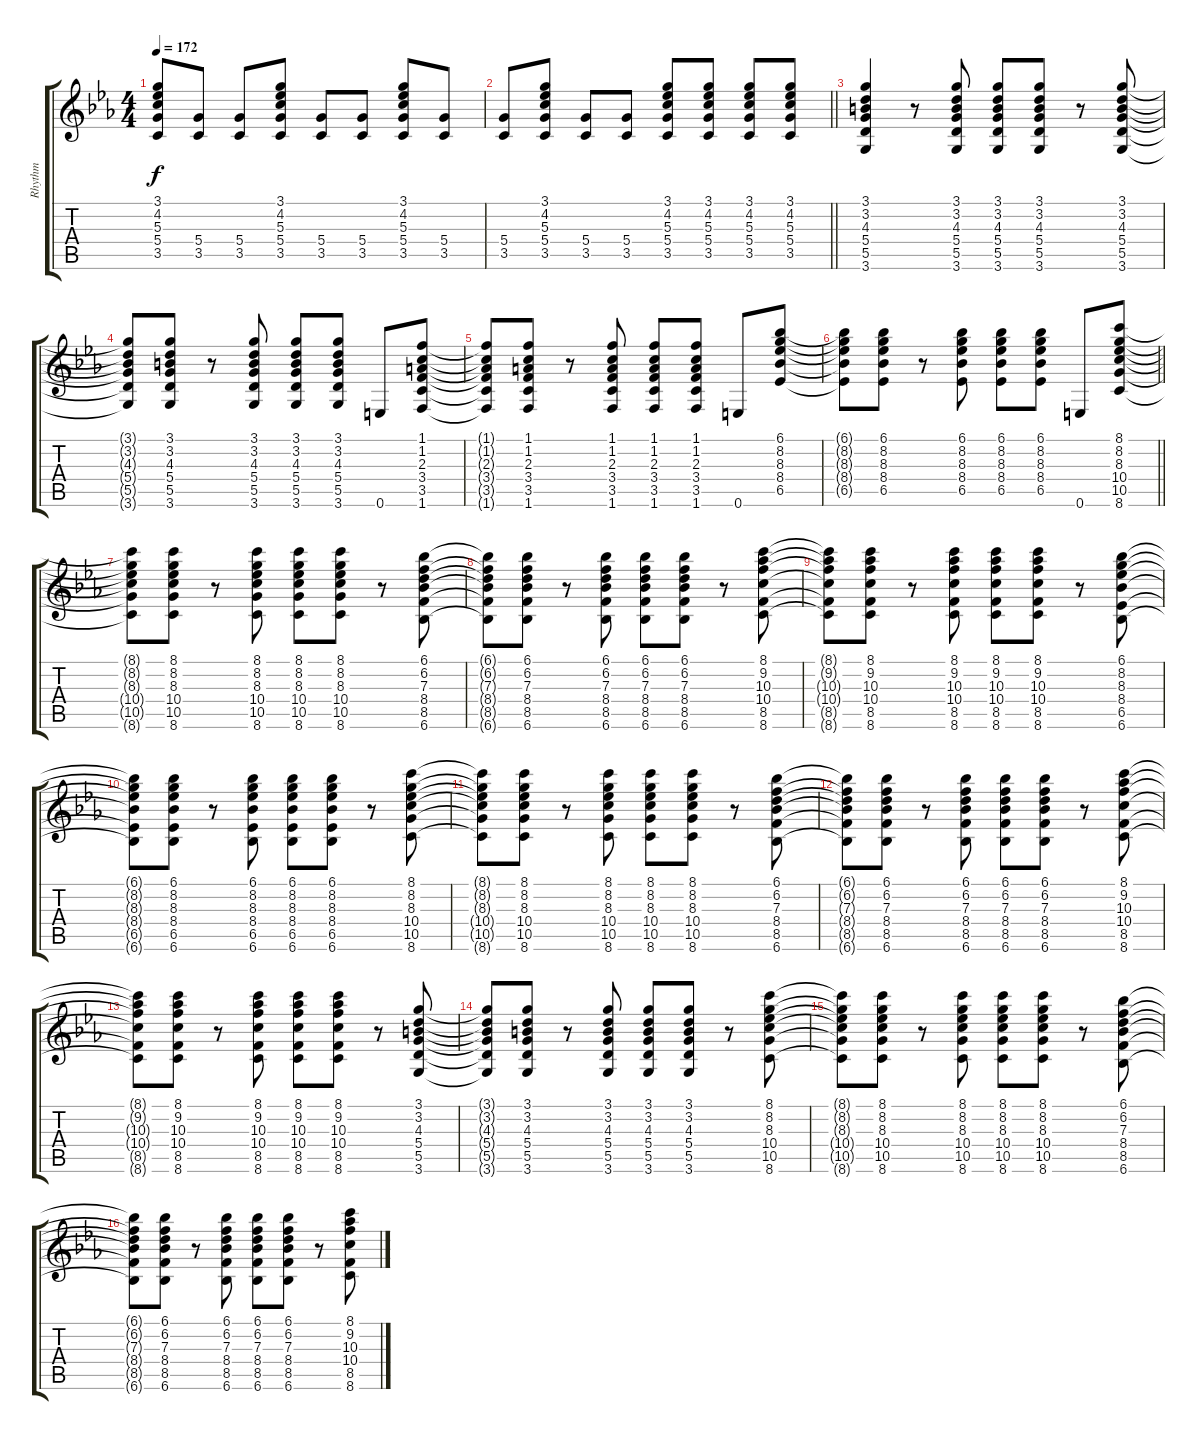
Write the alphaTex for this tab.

\track ("Rhythm" "Rhythm") {instrument acousticguitarsteel}
\staff {score tabs}
\tuning (E4 B3 G3 D3 A2 E2) {hide}
\ts (4 4)
\tempo 172
\clef g2
\ks eb
(3.1 4.2 5.3 5.4 3.5).8{dy f} (5.4 3.5).8 (5.4 3.5).8 (3.1 4.2 5.3 5.4 3.5).8 (5.4 3.5).8 (5.4 3.5).8 (3.1 4.2 5.3 5.4 3.5).8 (5.4 3.5).8 |
\barLineRight lightlight
(5.4 3.5).8 (3.1 4.2 5.3 5.4 3.5).8 (5.4 3.5).8 (5.4 3.5).8 (3.1 4.2 5.3 5.4 3.5).8 (3.1 4.2 5.3 5.4 3.5).8 (3.1 4.2 5.3 5.4 3.5).8 (3.1 4.2 5.3 5.4 3.5).8 |
(3.1 3.2 4.3 5.4 5.5 3.6).4 r.8 (3.1 3.2 4.3 5.4 5.5 3.6).8 (3.1 3.2 4.3 5.4 5.5 3.6).8 (3.1 3.2 4.3 5.4 5.5 3.6).8 r.8 (3.1 3.2 4.3 5.4 5.5 3.6).8 |
(3.1{t} 3.2{t} 4.3{t} 5.4{t} 5.5{t} 3.6{t}).8 (3.1 3.2 4.3 5.4 5.5 3.6).8 r.8 (3.1 3.2 4.3 5.4 5.5 3.6).8 (3.1 3.2 4.3 5.4 5.5 3.6).8 (3.1 3.2 4.3 5.4 5.5 3.6).8 0.6.8 (1.1 1.2 2.3 3.4 3.5 1.6).8 |
(1.1{t} 1.2{t} 2.3{t} 3.4{t} 3.5{t} 1.6{t}).8 (1.1 1.2 2.3 3.4 3.5 1.6).8 r.8 (1.1 1.2 2.3 3.4 3.5 1.6).8 (1.1 1.2 2.3 3.4 3.5 1.6).8 (1.1 1.2 2.3 3.4 3.5 1.6).8 0.6.8 (6.1 8.2 8.3 8.4 6.5).8 |
\barLineRight lightlight
(6.1{t} 8.2{t} 8.3{t} 8.4{t} 6.5{t}).8 (6.1 8.2 8.3 8.4 6.5).8 r.8 (6.1 8.2 8.3 8.4 6.5).8 (6.1 8.2 8.3 8.4 6.5).8 (6.1 8.2 8.3 8.4 6.5).8 0.6.8 (8.1 8.2 8.3 10.4 10.5 8.6).8 |
(8.1{t} 8.2{t} 8.3{t} 10.4{t} 10.5{t} 8.6{t}).8 (8.1 8.2 8.3 10.4 10.5 8.6).8 r.8 (8.1 8.2 8.3 10.4 10.5 8.6).8 (8.1 8.2 8.3 10.4 10.5 8.6).8 (8.1 8.2 8.3 10.4 10.5 8.6).8 r.8 (6.1 6.2 7.3 8.4 8.5 6.6).8 |
(6.1{t} 6.2{t} 7.3{t} 8.4{t} 8.5{t} 6.6{t}).8 (6.1 6.2 7.3 8.4 8.5 6.6).8 r.8 (6.1 6.2 7.3 8.4 8.5 6.6).8 (6.1 6.2 7.3 8.4 8.5 6.6).8 (6.1 6.2 7.3 8.4 8.5 6.6).8 r.8 (8.1 9.2 10.3 10.4 8.5 8.6).8 |
(8.1{t} 9.2{t} 10.3{t} 10.4{t} 8.5{t} 8.6{t}).8 (8.1 9.2 10.3 10.4 8.5 8.6).8 r.8 (8.1 9.2 10.3 10.4 8.5 8.6).8 (8.1 9.2 10.3 10.4 8.5 8.6).8 (8.1 9.2 10.3 10.4 8.5 8.6).8 r.8 (6.1 8.2 8.3 8.4 6.5 6.6).8 |
(6.1{t} 8.2{t} 8.3{t} 8.4{t} 6.5{t} 6.6{t}).8 (6.1 8.2 8.3 8.4 6.5 6.6).8 r.8 (6.1 8.2 8.3 8.4 6.5 6.6).8 (6.1 8.2 8.3 8.4 6.5 6.6).8 (6.1 8.2 8.3 8.4 6.5 6.6).8 r.8 (8.1 8.2 8.3 10.4 10.5 8.6).8 |
(8.1{t} 8.2{t} 8.3{t} 10.4{t} 10.5{t} 8.6{t}).8 (8.1 8.2 8.3 10.4 10.5 8.6).8 r.8 (8.1 8.2 8.3 10.4 10.5 8.6).8 (8.1 8.2 8.3 10.4 10.5 8.6).8 (8.1 8.2 8.3 10.4 10.5 8.6).8 r.8 (6.1 6.2 7.3 8.4 8.5 6.6).8 |
(6.1{t} 6.2{t} 7.3{t} 8.4{t} 8.5{t} 6.6{t}).8 (6.1 6.2 7.3 8.4 8.5 6.6).8 r.8 (6.1 6.2 7.3 8.4 8.5 6.6).8 (6.1 6.2 7.3 8.4 8.5 6.6).8 (6.1 6.2 7.3 8.4 8.5 6.6).8 r.8 (8.1 9.2 10.3 10.4 8.5 8.6).8 |
(8.1{t} 9.2{t} 10.3{t} 10.4{t} 8.5{t} 8.6{t}).8 (8.1 9.2 10.3 10.4 8.5 8.6).8 r.8 (8.1 9.2 10.3 10.4 8.5 8.6).8 (8.1 9.2 10.3 10.4 8.5 8.6).8 (8.1 9.2 10.3 10.4 8.5 8.6).8 r.8 (3.1 3.2 4.3 5.4 5.5 3.6).8 |
(3.1{t} 3.2{t} 4.3{t} 5.4{t} 5.5{t} 3.6{t}).8 (3.1 3.2 4.3 5.4 5.5 3.6).8 r.8 (3.1 3.2 4.3 5.4 5.5 3.6).8 (3.1 3.2 4.3 5.4 5.5 3.6).8 (3.1 3.2 4.3 5.4 5.5 3.6).8 r.8 (8.1 8.2 8.3 10.4 10.5 8.6).8 |
(8.1{t} 8.2{t} 8.3{t} 10.4{t} 10.5{t} 8.6{t}).8 (8.1 8.2 8.3 10.4 10.5 8.6).8 r.8 (8.1 8.2 8.3 10.4 10.5 8.6).8 (8.1 8.2 8.3 10.4 10.5 8.6).8 (8.1 8.2 8.3 10.4 10.5 8.6).8 r.8 (6.1 6.2 7.3 8.4 8.5 6.6).8 |
(6.1{t} 6.2{t} 7.3{t} 8.4{t} 8.5{t} 6.6{t}).8 (6.1 6.2 7.3 8.4 8.5 6.6).8 r.8 (6.1 6.2 7.3 8.4 8.5 6.6).8 (6.1 6.2 7.3 8.4 8.5 6.6).8 (6.1 6.2 7.3 8.4 8.5 6.6).8 r.8 (8.1 9.2 10.3 10.4 8.5 8.6).8
